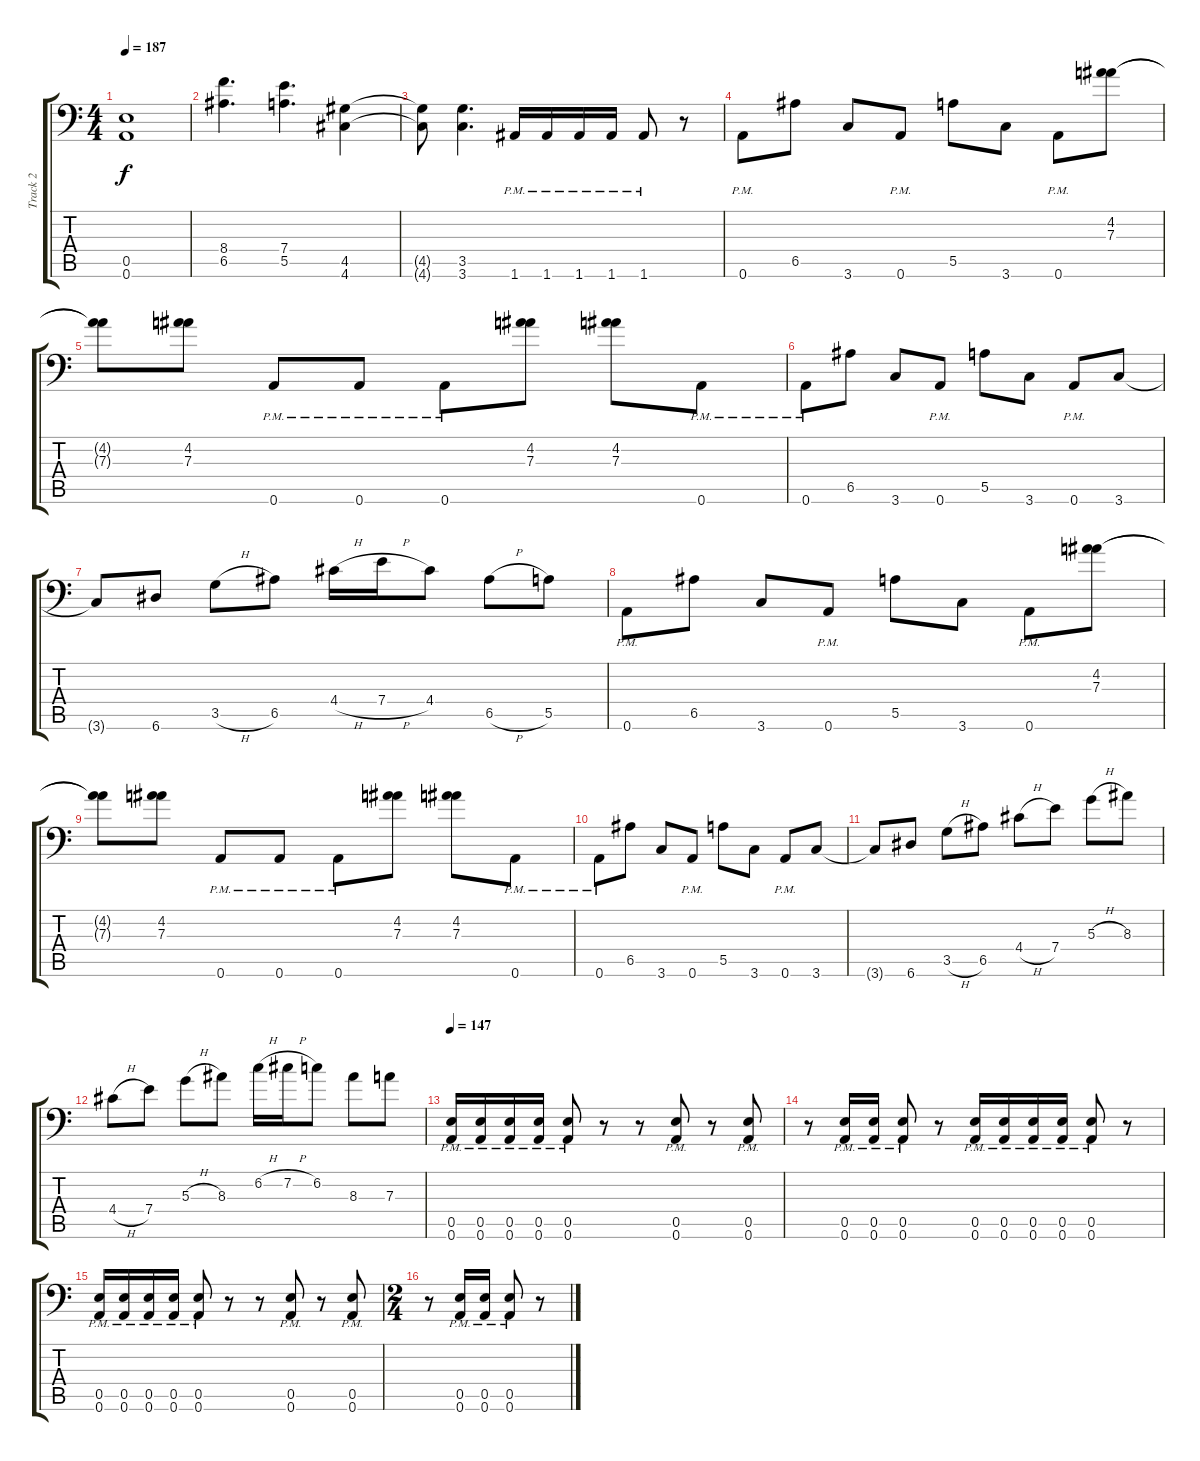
\track ("Track 2" "Track 2") {instrument distortionguitar}
\staff {score tabs}
\tuning (B3 Gb3 D3 A2 E2 A1) {hide}
\ts (4 4)
\tempo 187
\clef f4
\ks c
(0.5{t} 0.6{t}).1{dy f} |
(8.4 6.5).4{d} (7.4 5.5).4{d} (4.5 4.6).4 |
(4.5{t} 4.6{t}).8 (3.5 3.6).4{d} 1.6{pm}.16 1.6{pm}.16 1.6{pm}.16 1.6{pm}.16 1.6{pm}.8 r.8 |
0.6{pm}.8 6.5.8 3.6.8 0.6{pm}.8 5.5.8 3.6.8 0.6{pm}.8 (4.2 7.3).8 |
(4.2{t} 7.3{t}).8 (4.2 7.3).8 0.6{pm}.8 0.6{pm}.8 0.6{pm}.8 (4.2 7.3).8 (4.2 7.3).8 0.6{pm}.8 |
0.6{pm}.8 6.5.8 3.6.8 0.6{pm}.8 5.5.8 3.6.8 0.6{pm}.8 3.6.8 |
3.6{t}.8 6.6.8 3.5{h}.8 6.5.8 4.4{h}.16 7.4{h}.16 4.4.8 6.5{h}.8 5.5.8 |
0.6{pm}.8 6.5.8 3.6.8 0.6{pm}.8 5.5.8 3.6.8 0.6{pm}.8 (4.2 7.3).8 |
(4.2{t} 7.3{t}).8 (4.2 7.3).8 0.6{pm}.8 0.6{pm}.8 0.6{pm}.8 (4.2 7.3).8 (4.2 7.3).8 0.6{pm}.8 |
0.6{pm}.8 6.5.8 3.6.8 0.6{pm}.8 5.5.8 3.6.8 0.6{pm}.8 3.6.8 |
3.6{t}.8 6.6.8 3.5{h}.8 6.5.8 4.4{h}.8 7.4.8 5.3{h}.8 8.3.8 |
4.4{h}.8 7.4.8 5.3{h}.8 8.3.8 6.2{h}.16 7.2{h}.16 6.2.8 8.3.8 7.3.8 |
\tempo 147
(0.5{pm} 0.6{pm}).16 (0.5{pm} 0.6{pm}).16 (0.5{pm} 0.6{pm}).16 (0.5{pm} 0.6{pm}).16 (0.5{pm} 0.6{pm}).8 r.8 r.8 (0.5{pm} 0.6{pm}).8 r.8 (0.5{pm} 0.6{pm}).8 |
r.8 (0.5{pm} 0.6{pm}).16 (0.5{pm} 0.6{pm}).16 (0.5{pm} 0.6{pm}).8 r.8 (0.5{pm} 0.6{pm}).16 (0.5{pm} 0.6{pm}).16 (0.5{pm} 0.6{pm}).16 (0.5{pm} 0.6{pm}).16 (0.5{pm} 0.6{pm}).8 r.8 |
(0.5{pm} 0.6{pm}).16 (0.5{pm} 0.6{pm}).16 (0.5{pm} 0.6{pm}).16 (0.5{pm} 0.6{pm}).16 (0.5{pm} 0.6{pm}).8 r.8 r.8 (0.5{pm} 0.6{pm}).8 r.8 (0.5{pm} 0.6{pm}).8 |
\ts (2 4)
r.8 (0.5{pm} 0.6{pm}).16 (0.5{pm} 0.6{pm}).16 (0.5{pm} 0.6{pm}).8 r.8
